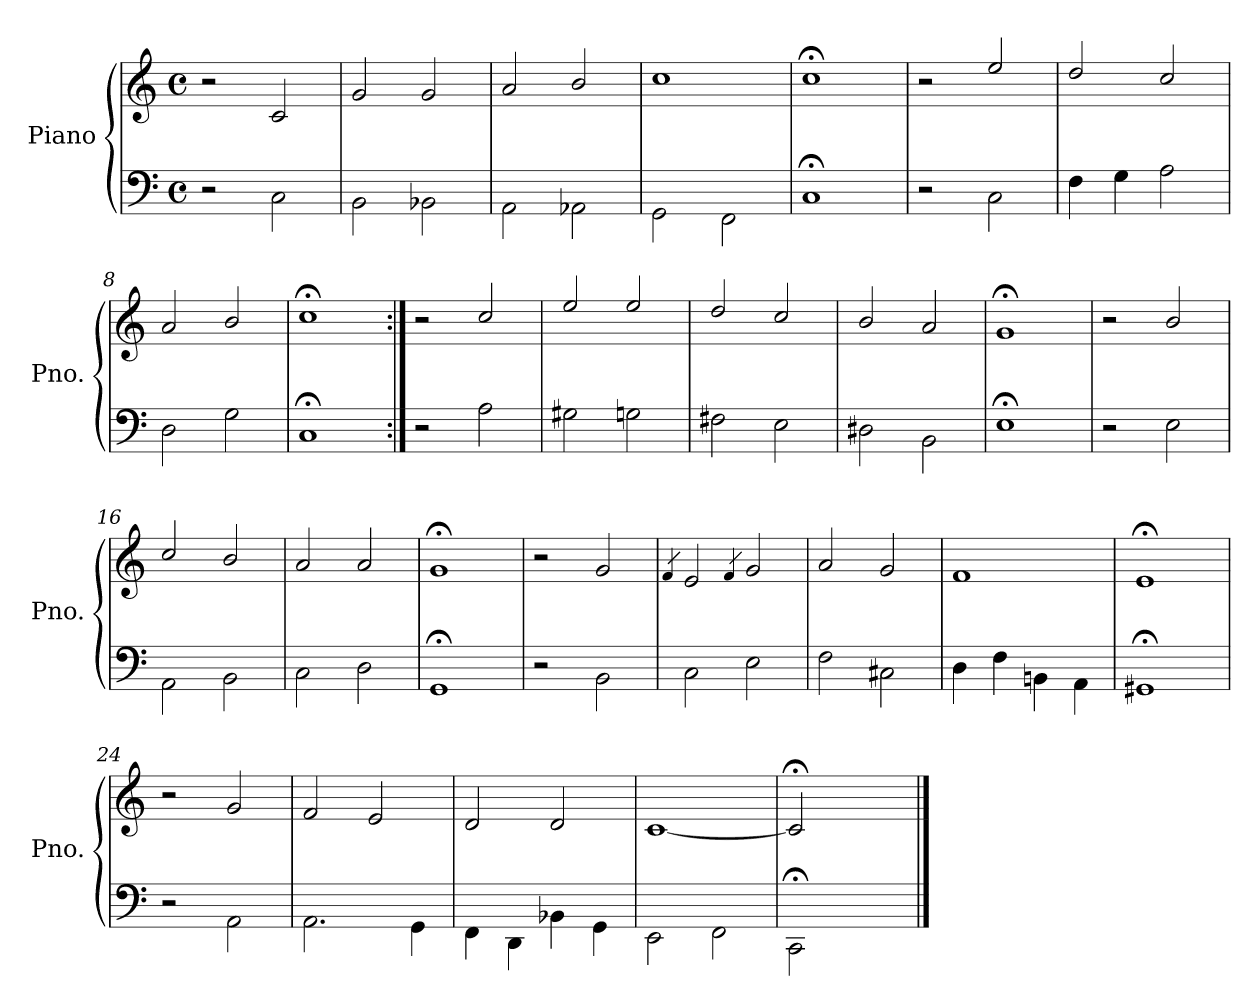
**kern	**kern
*part1	*part1
*staff2	*staff1
*I"Piano	*
*I'Pno.	*
*clefF4	*clefG2
*k[]	*k[]
*M4/4	*M4/4
*met(c)	*met(c)
=1	=1
2r	2r
2C\	2c/
=2	=2
2BB\	2g/
2BB-X\	2g/
=3	=3
2AA\	2a/
2AA-X\	2b/
=4	=4
2GG\	1cc
2FF\	.
=5	=5
1C;	1cc;<
=6	=6
2r	2r
2C\	2ee/
=7	=7
4F\	2dd/
4G\	.
2A\	2cc/
=8	=8
2D\	2a/
2G\	2b/
=9	=9
1C;	1cc;<
!!LO:PB:g=z
=10:|!	=10:|!
2r	2r
2A\	2cc/
=11	=11
2G#X\	2ee/
2Gn\	2ee/
=12	=12
2F#X\	2dd/
2E\	2cc/
=13	=13
2D#X\	2b/
2BB\	2a/
=14	=14
1E;	1g;<
=15	=15
2r	2r
2E\	2b/
=16	=16
2AA\	2cc/
2BB\	2b/
=17	=17
2C\	2a/
2D\	2a/
=18	=18
1GG;	1g;<
!!LO:LB:g=z
=19	=19
2r	2r
2BB\	2g/
=20	=20
.	4qf/
2C\	2e/
.	4qf/
2E\	2g/
=21	=21
2F\	2a/
2C#X\	2g/
=22	=22
4D\	1f
4F\	.
4BBn\	.
4AA\	.
=23	=23
1GG#X;	1e;<
=24	=24
2r	2r
2AA\	2g/
=25	=25
2.AA\	2f/
.	2e/
4GG\	.
=26	=26
4FF\	2d/
4DD\	.
4BB-X\	2d/
4GG\	.
=27	=27
2EE\	[>1c
2FF\	.
=28	=28
2CC;\	2c;</]
2ryy	2ryy
==	==
*-	*-
